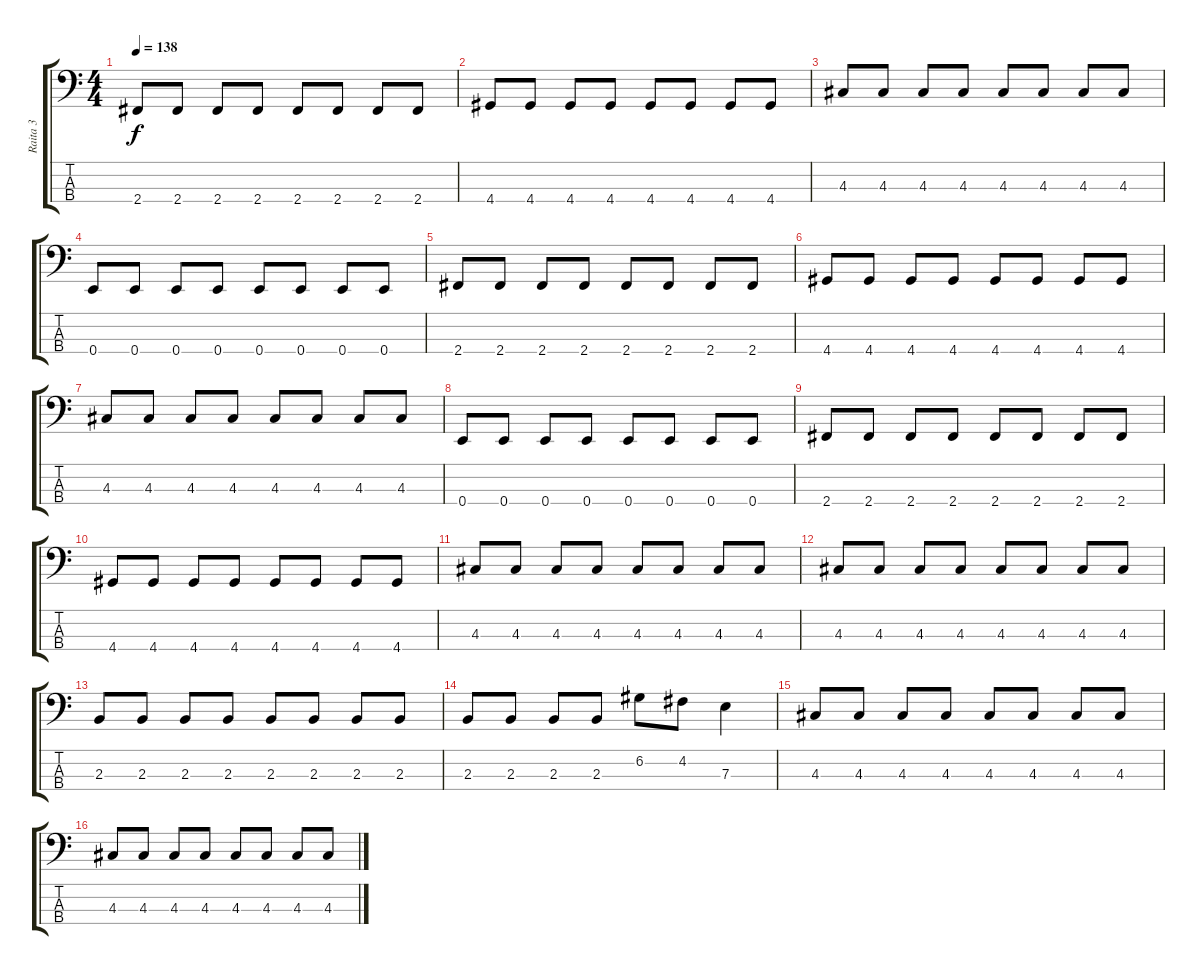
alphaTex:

\track ("Raita 3" "Raita 3") {instrument electricbassfinger}
\staff {score tabs}
\tuning (G2 D2 A1 E1) {hide}
\ts (4 4)
\tempo 138
\clef f4
\ks c
2.4.8{dy f} 2.4.8 2.4.8 2.4.8 2.4.8 2.4.8 2.4.8 2.4.8 |
4.4.8 4.4.8 4.4.8 4.4.8 4.4.8 4.4.8 4.4.8 4.4.8 |
4.3.8 4.3.8 4.3.8 4.3.8 4.3.8 4.3.8 4.3.8 4.3.8 |
0.4.8 0.4.8 0.4.8 0.4.8 0.4.8 0.4.8 0.4.8 0.4.8 |
2.4.8 2.4.8 2.4.8 2.4.8 2.4.8 2.4.8 2.4.8 2.4.8 |
4.4.8 4.4.8 4.4.8 4.4.8 4.4.8 4.4.8 4.4.8 4.4.8 |
4.3.8 4.3.8 4.3.8 4.3.8 4.3.8 4.3.8 4.3.8 4.3.8 |
0.4.8 0.4.8 0.4.8 0.4.8 0.4.8 0.4.8 0.4.8 0.4.8 |
2.4.8 2.4.8 2.4.8 2.4.8 2.4.8 2.4.8 2.4.8 2.4.8 |
4.4.8 4.4.8 4.4.8 4.4.8 4.4.8 4.4.8 4.4.8 4.4.8 |
4.3.8 4.3.8 4.3.8 4.3.8 4.3.8 4.3.8 4.3.8 4.3.8 |
4.3.8 4.3.8 4.3.8 4.3.8 4.3.8 4.3.8 4.3.8 4.3.8 |
2.3.8 2.3.8 2.3.8 2.3.8 2.3.8 2.3.8 2.3.8 2.3.8 |
2.3.8 2.3.8 2.3.8 2.3.8 6.2.8 4.2.8 7.3.4 |
4.3.8 4.3.8 4.3.8 4.3.8 4.3.8 4.3.8 4.3.8 4.3.8 |
4.3.8 4.3.8 4.3.8 4.3.8 4.3.8 4.3.8 4.3.8 4.3.8
